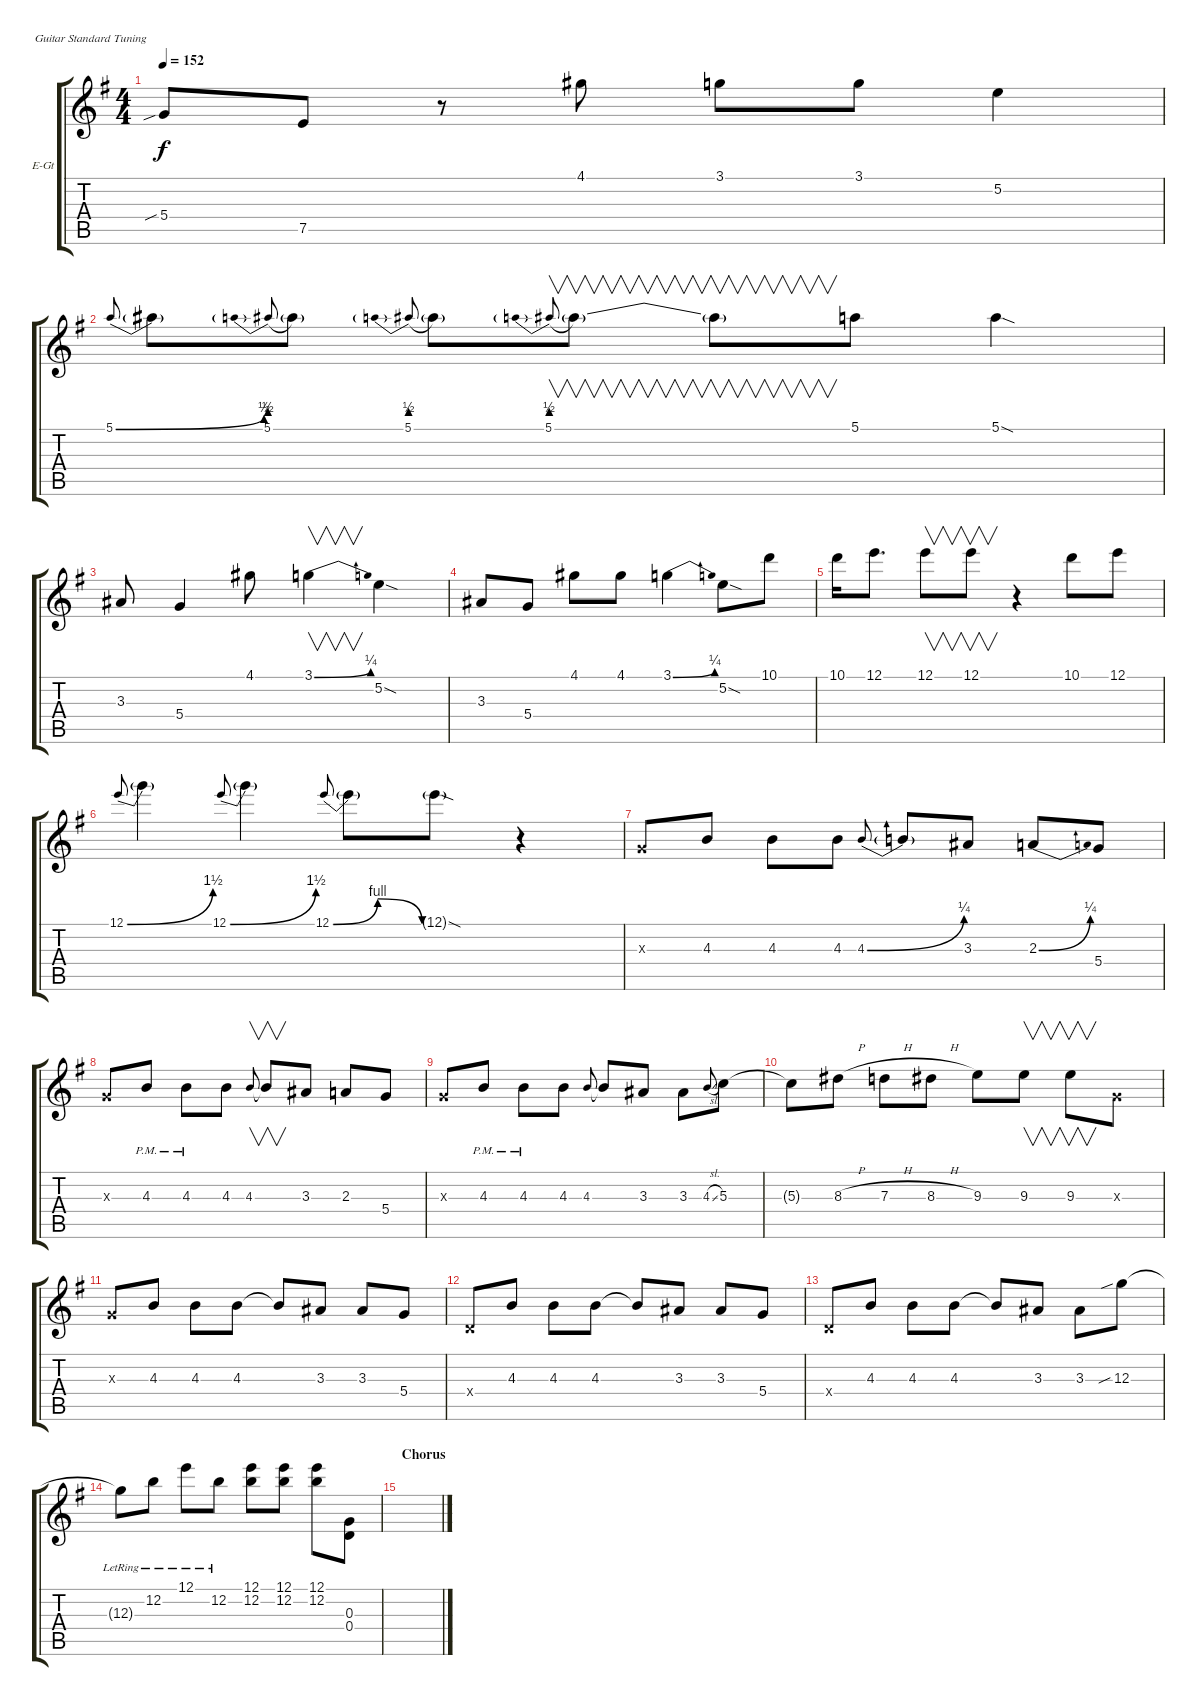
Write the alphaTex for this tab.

\defaultSystemsLayout 4
\bracketExtendMode groupsimilarinstruments
\firstSystemTrackNameOrientation horizontal
\otherSystemsTrackNameOrientation horizontal
\track ("Electric Guitar" "E-Gt") {instrument distortionguitar}
\staff {score tabs}
\tuning (E4 B3 G3 D3 A2 E2)
\ts (4 4)
\tempo 152
\clef g2
\scale
1.11097
\ks g
5.4{sib}.8{dy f} 7.5.8 r.8 4.1.8 3.1.8 3.1.8 5.2.4 |
\scale
0.944515 5.1{be (bend 0 0 15.6 2)}.8{gr onbeat} 5.1{t}.8 5.1{be (prebend 0 2 60 2)}.8{gr onbeat} 5.1{t}.8 5.1{be (prebend 0 2 60 2)}.8{gr onbeat} 5.1{t}.8 5.1{be (prebend 0 2 60 2)}.8{v gr onbeat} 5.1{t}.8{v} 5.1{t}.8{v} 5.1.8 5.1{sod}.4 |
\scale
0.944515 3.3.8 5.4.4 4.1.8 3.1{be (bend 0 0 15.6 1)}.4{v} 5.2{sod}.4 |
\scale
1.11097 3.3.8 5.4.8 4.1.8 4.1.8 3.1{be (bend 0 0 14.399999999999999 1)}.4 5.2{sod}.8 10.1.8 |
\scale
0.944515 10.1.16 12.1.8{d} 12.1.8{v} 12.1.8{v} r.4 10.1.8 12.1.8 |
\scale
0.944515 12.1{be (bend 0 0 14.399999999999999 6)}.8{gr onbeat} 12.1{t}.4 12.1{be (bend 0 0 15.6 6)}.8{gr onbeat} 12.1{t}.4 12.1{be (bendrelease 0 0 10.2 4 20.4 4 30 0)}.8{gr onbeat} 12.1{t}.8 12.1{sod g}.8 r.4 |
\scale
1.11097 0.3{x}.8 4.3.8 4.3.8 4.3.8 4.3{be (bend 0 0 18 1)}.8{gr onbeat} 4.3{t}.8 3.3.8 2.3{be (bend 0 0 14.399999999999999 1)}.8 5.4.8 |
\scale
0.944515 0.3{x}.8 4.3{pm}.8 4.3{pm}.8 4.3.8 4.3.8{v gr onbeat} 4.3{t}.8{v} 3.3.8 2.3.8 5.4.8 |
\scale
0.944515 0.3{x}.8 4.3{pm}.8 4.3{pm}.8 4.3.8 4.3.8{gr onbeat} 4.3{t}.8 3.3.8 3.3.8 4.3{sl}.8{gr onbeat} 5.3.8 |
\scale
1.11097 5.3{t}.8 8.3{h}.8 7.3{h}.8 8.3{h}.8 9.3.8 9.3.8{v} 9.3.8{v} 0.3{x}.8 |
\scale
0.944515 0.3{x}.8 4.3.8 4.3.8 4.3.8 4.3{t}.8 3.3.8 3.3.8 5.4.8 |
\scale
0.944515 0.4{x}.8 4.3.8 4.3.8 4.3.8 4.3{t}.8 3.3.8 3.3.8 5.4.8 |
\scale
1.11097 0.4{x}.8 4.3.8 4.3.8 4.3.8 4.3{t}.8 3.3.8 3.3.8 12.3{sib}.8 |
\scale
0.944515 12.3{lr t}.8 12.2{lr}.8 12.1{lr}.8 12.2{lr}.8 (12.2 12.1).8 (12.2 12.1).8 (12.1 12.2).8 (0.3 0.4).8 |
\section ("" "Chorus")
\scale
0.944515 |
\scale
1.11097
